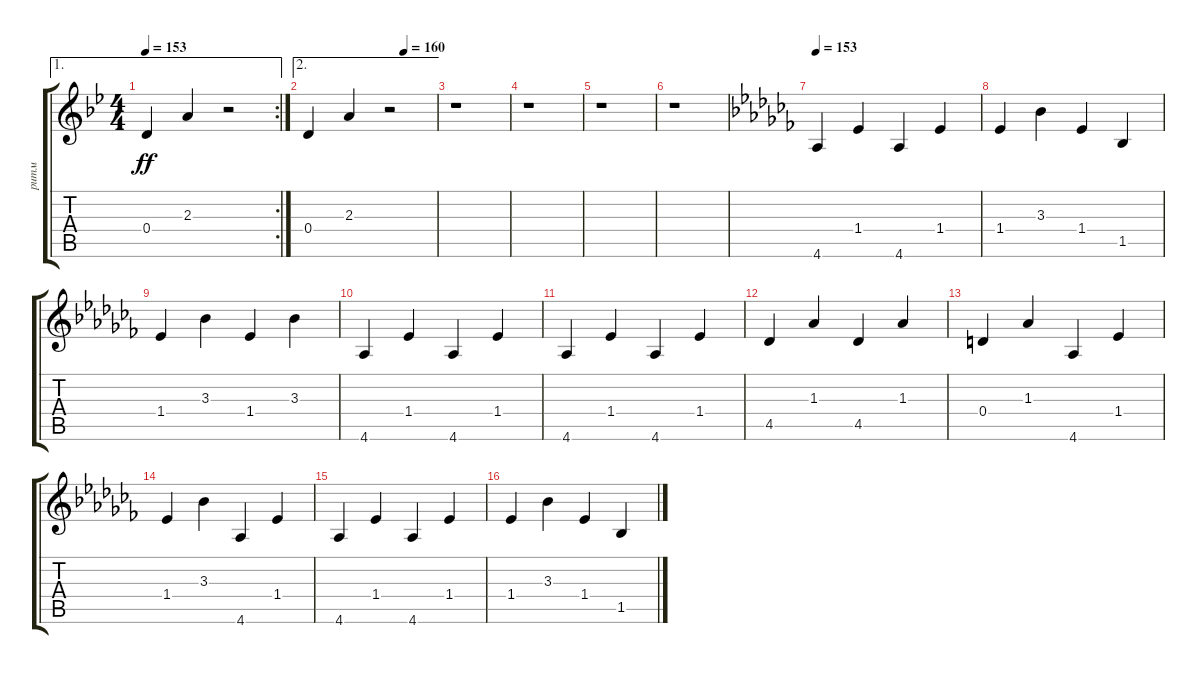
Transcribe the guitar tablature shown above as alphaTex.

\track ("ритм" "ритм") {instrument acousticguitarsteel}
\staff {score tabs}
\tuning (E4 B3 G3 D3 A2 E2) {hide}
\ae 1
\rc 2
\ts (4 4)
\tempo 153
\clef g2
\ks gminor
0.4.4{dy ff} 2.3.4 r.2 |
\ae 2
\tempo (160 0.75)
0.4.4 2.3.4 r.2 |
r.1 |
r.1 |
r.1 |
r.1 |
\tempo 153
\ks abminor
4.6.4 1.4.4 4.6.4 1.4.4 |
1.4.4 3.3.4 1.4.4 1.5.4 |
1.4.4 3.3.4 1.4.4 3.3.4 |
4.6.4 1.4.4 4.6.4 1.4.4 |
4.6.4 1.4.4 4.6.4 1.4.4 |
4.5.4 1.3.4 4.5.4 1.3.4 |
0.4.4 1.3.4 4.6.4 1.4.4 |
1.4.4 3.3.4 4.6.4 1.4.4 |
4.6.4 1.4.4 4.6.4 1.4.4 |
1.4.4 3.3.4 1.4.4 1.5.4
